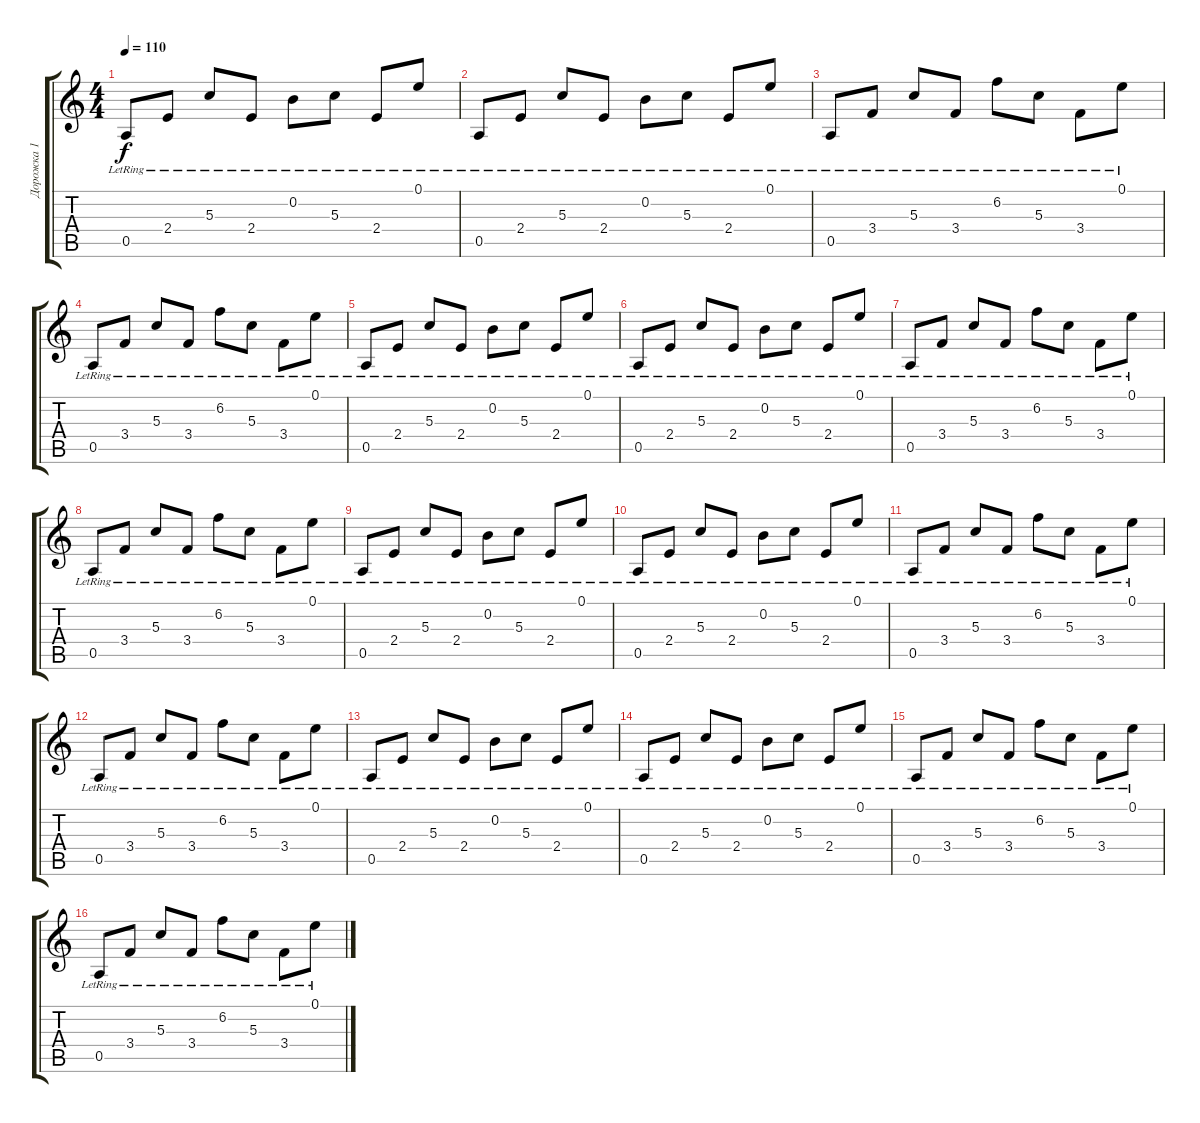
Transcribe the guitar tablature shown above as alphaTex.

\track ("Дорожка 1" "Дорожка 1") {instrument acousticguitarsteel}
\staff {score tabs}
\tuning (E4 B3 G3 D3 A2 E2) {hide}
\ts (4 4)
\tempo 110
\clef g2
\ks c
0.5{lr}.8{dy f} 2.4{lr}.8 5.3{lr}.8 2.4{lr}.8 0.2{lr}.8 5.3{lr}.8 2.4{lr}.8 0.1{lr}.8 |
0.5{lr}.8 2.4{lr}.8 5.3{lr}.8 2.4{lr}.8 0.2{lr}.8 5.3{lr}.8 2.4{lr}.8 0.1{lr}.8 |
0.5{lr}.8 3.4{lr}.8 5.3{lr}.8 3.4{lr}.8 6.2{lr}.8 5.3{lr}.8 3.4{lr}.8 0.1{lr}.8 |
0.5{lr}.8 3.4{lr}.8 5.3{lr}.8 3.4{lr}.8 6.2{lr}.8 5.3{lr}.8 3.4{lr}.8 0.1{lr}.8 |
0.5{lr}.8 2.4{lr}.8 5.3{lr}.8 2.4{lr}.8 0.2{lr}.8 5.3{lr}.8 2.4{lr}.8 0.1{lr}.8 |
0.5{lr}.8 2.4{lr}.8 5.3{lr}.8 2.4{lr}.8 0.2{lr}.8 5.3{lr}.8 2.4{lr}.8 0.1{lr}.8 |
0.5{lr}.8 3.4{lr}.8 5.3{lr}.8 3.4{lr}.8 6.2{lr}.8 5.3{lr}.8 3.4{lr}.8 0.1{lr}.8 |
0.5{lr}.8 3.4{lr}.8 5.3{lr}.8 3.4{lr}.8 6.2{lr}.8 5.3{lr}.8 3.4{lr}.8 0.1{lr}.8 |
0.5{lr}.8 2.4{lr}.8 5.3{lr}.8 2.4{lr}.8 0.2{lr}.8 5.3{lr}.8 2.4{lr}.8 0.1{lr}.8 |
0.5{lr}.8 2.4{lr}.8 5.3{lr}.8 2.4{lr}.8 0.2{lr}.8 5.3{lr}.8 2.4{lr}.8 0.1{lr}.8 |
0.5{lr}.8 3.4{lr}.8 5.3{lr}.8 3.4{lr}.8 6.2{lr}.8 5.3{lr}.8 3.4{lr}.8 0.1{lr}.8 |
0.5{lr}.8 3.4{lr}.8 5.3{lr}.8 3.4{lr}.8 6.2{lr}.8 5.3{lr}.8 3.4{lr}.8 0.1{lr}.8 |
0.5{lr}.8 2.4{lr}.8 5.3{lr}.8 2.4{lr}.8 0.2{lr}.8 5.3{lr}.8 2.4{lr}.8 0.1{lr}.8 |
0.5{lr}.8 2.4{lr}.8 5.3{lr}.8 2.4{lr}.8 0.2{lr}.8 5.3{lr}.8 2.4{lr}.8 0.1{lr}.8 |
0.5{lr}.8 3.4{lr}.8 5.3{lr}.8 3.4{lr}.8 6.2{lr}.8 5.3{lr}.8 3.4{lr}.8 0.1{lr}.8 |
0.5{lr}.8 3.4{lr}.8 5.3{lr}.8 3.4{lr}.8 6.2{lr}.8 5.3{lr}.8 3.4{lr}.8 0.1{lr}.8
